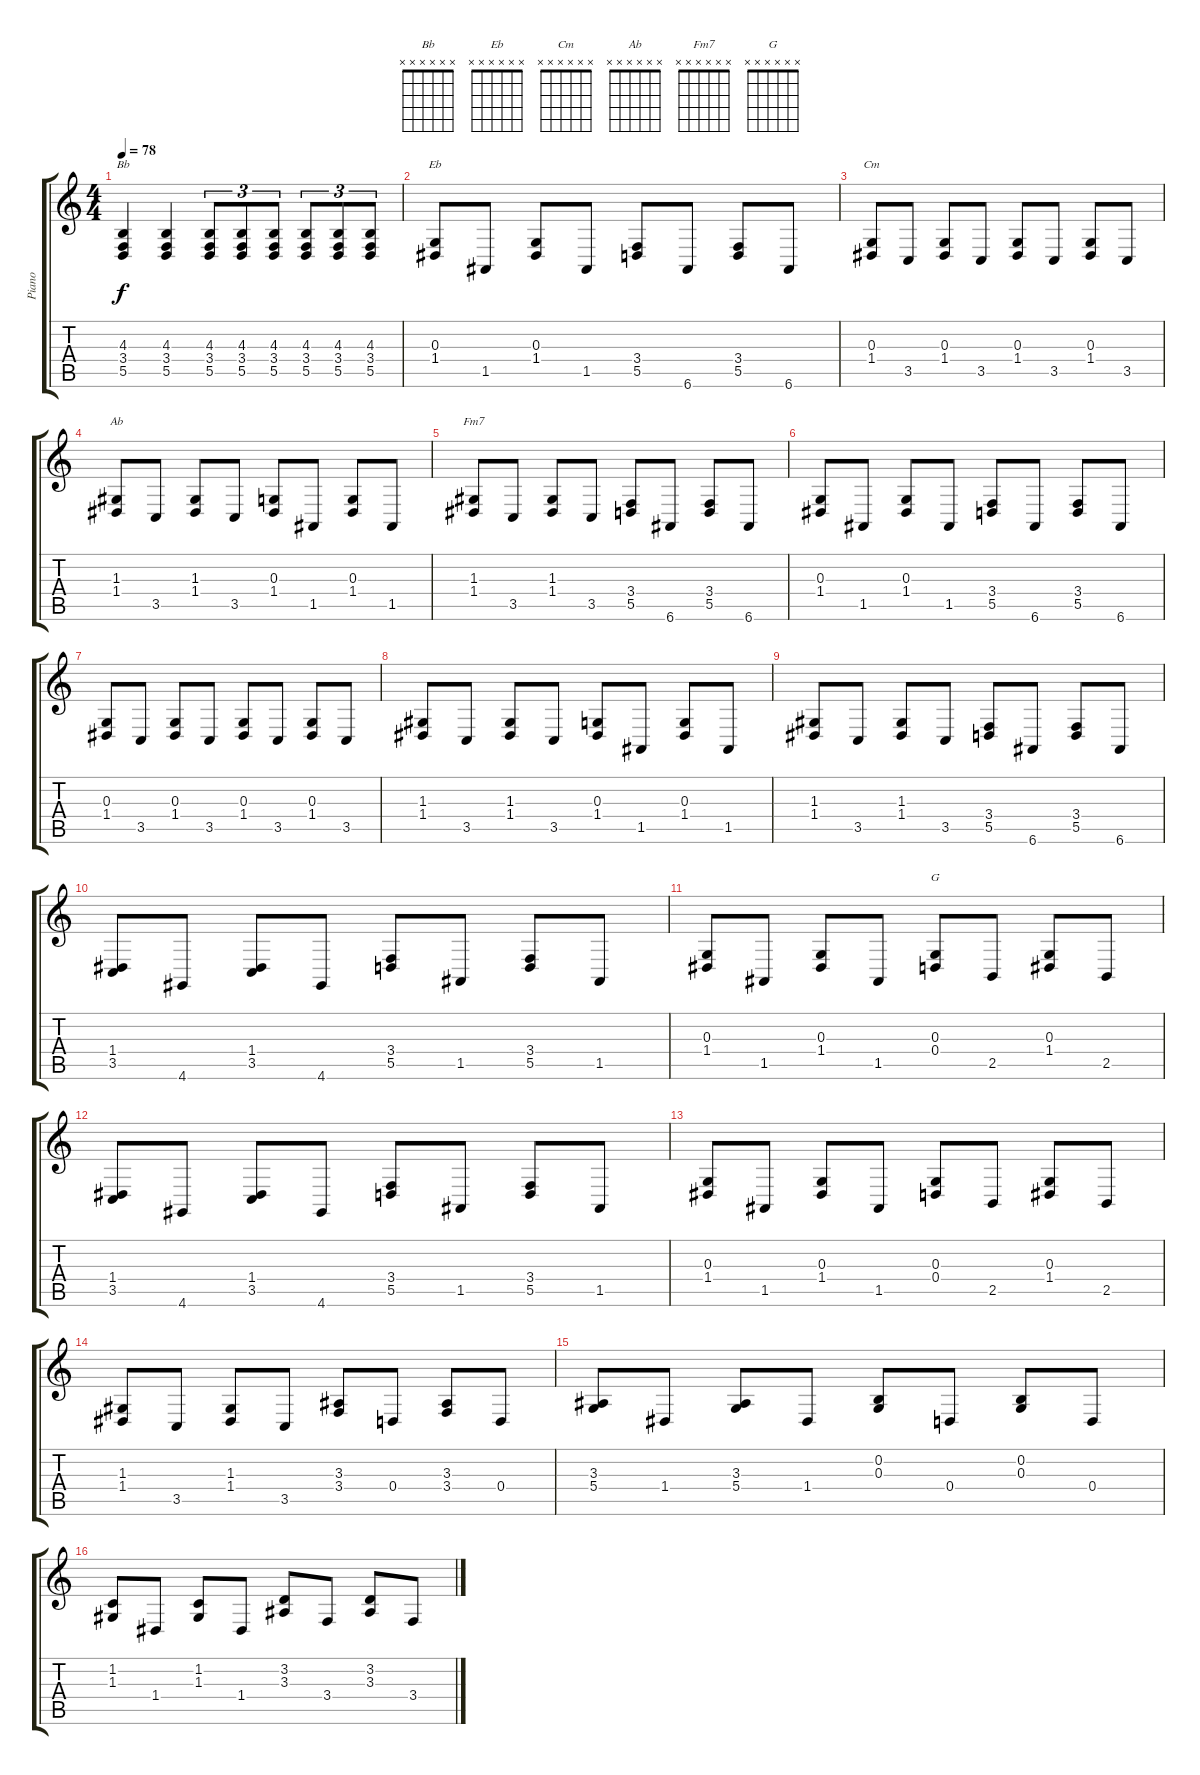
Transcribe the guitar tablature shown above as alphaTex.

\track ("Piano" "Piano") {instrument electricgrandpiano}
\staff {score tabs}
\tuning (E4 B3 G3 D3 A2 E2) {hide}
\chord ("Bb" x x x x x x)
\chord ("Eb" x x x x x x)
\chord ("Cm" x x x x x x)
\chord ("Ab" x x x x x x)
\chord ("Fm7" x x x x x x)
\chord ("G" x x x x x x)
\ts (4 4)
\tempo 78
\clef g2
\ks c
(4.3 3.4 5.5).4{ch "Bb" dy f} (4.3 3.4 5.5).4 (4.3 3.4 5.5).8{tu (3 2)} (4.3 3.4 5.5).8{tu (3 2)} (4.3 3.4 5.5).8{tu (3 2)} (4.3 3.4 5.5).8{tu (3 2)} (4.3 3.4 5.5).8{tu (3 2)} (4.3 3.4 5.5).8{tu (3 2)} |
(0.3 1.4).8{ch "Eb"} 1.5.8 (0.3 1.4).8 1.5.8 (3.4 5.5).8 6.6.8 (3.4 5.5).8 6.6.8 |
(0.3 1.4).8{ch "Cm"} 3.5.8 (0.3 1.4).8 3.5.8 (0.3 1.4).8 3.5.8 (0.3 1.4).8 3.5.8 |
(1.3 1.4).8{ch "Ab"} 3.5.8 (1.3 1.4).8 3.5.8 (0.3 1.4).8 1.5.8 (0.3 1.4).8 1.5.8 |
(1.3 1.4).8{ch "Fm7"} 3.5.8 (1.3 1.4).8 3.5.8 (3.4 5.5).8 6.6.8 (3.4 5.5).8 6.6.8 |
(0.3 1.4).8 1.5.8 (0.3 1.4).8 1.5.8 (3.4 5.5).8 6.6.8 (3.4 5.5).8 6.6.8 |
(0.3 1.4).8 3.5.8 (0.3 1.4).8 3.5.8 (0.3 1.4).8 3.5.8 (0.3 1.4).8 3.5.8 |
(1.3 1.4).8 3.5.8 (1.3 1.4).8 3.5.8 (0.3 1.4).8 1.5.8 (0.3 1.4).8 1.5.8 |
(1.3 1.4).8 3.5.8 (1.3 1.4).8 3.5.8 (3.4 5.5).8 6.6.8 (3.4 5.5).8 6.6.8 |
(1.4 3.5).8 4.6.8 (1.4 3.5).8 4.6.8 (3.4 5.5).8 1.5.8 (3.4 5.5).8 1.5.8 |
(0.3 1.4).8 1.5.8 (0.3 1.4).8 1.5.8 (0.3 0.4).8{ch "G"} 2.5.8 (0.3 1.4).8 2.5.8 |
(1.4 3.5).8 4.6.8 (1.4 3.5).8 4.6.8 (3.4 5.5).8 1.5.8 (3.4 5.5).8 1.5.8 |
(0.3 1.4).8 1.5.8 (0.3 1.4).8 1.5.8 (0.3 0.4).8 2.5.8 (0.3 1.4).8 2.5.8 |
(1.3 1.4).8 3.5.8 (1.3 1.4).8 3.5.8 (3.3 3.4).8 0.4.8 (3.3 3.4).8 0.4.8 |
(3.3 5.4).8 1.4.8 (3.3 5.4).8 1.4.8 (0.2 0.3).8 0.4.8 (0.2 0.3).8 0.4.8 |
(1.2 1.3).8 1.4.8 (1.2 1.3).8 1.4.8 (3.2 3.3).8 3.4.8 (3.2 3.3).8 3.4.8
